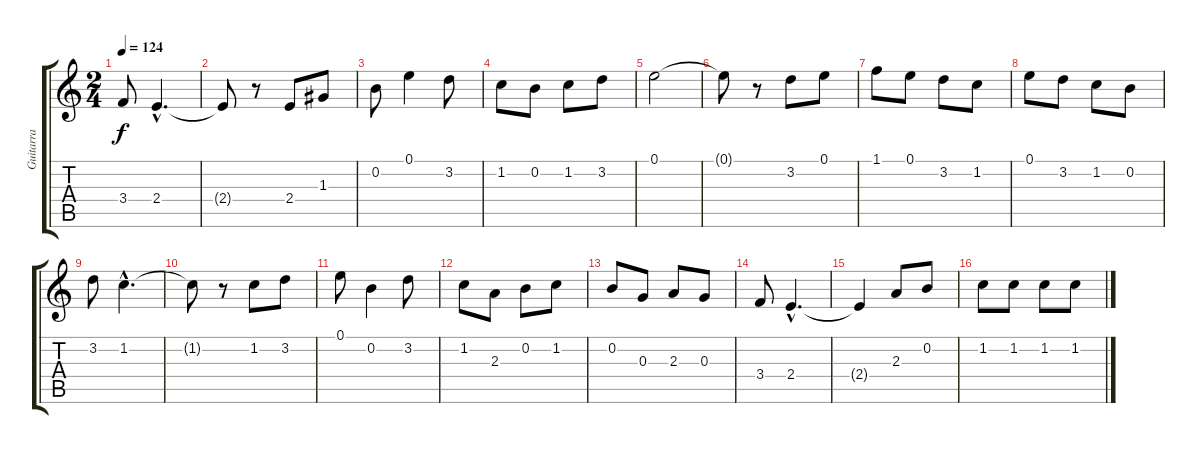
\track ("Guitarra" "Guitarra") {instrument acousticguitarnylon}
\staff {score tabs}
\tuning (E4 B3 G3 D3 A2 E2) {hide}
\ts (2 4)
\tempo 124
\clef g2
\ks c
3.4.8{dy f} 2.4{hac}.4{d} |
2.4{t}.8 r.8 2.4.8 1.3.8 |
0.2.8 0.1.4 3.2.8 |
1.2.8 0.2.8 1.2.8 3.2.8 |
0.1.2 |
0.1{t}.8 r.8 3.2.8 0.1.8 |
1.1.8 0.1.8 3.2.8 1.2.8 |
0.1.8 3.2.8 1.2.8 0.2.8 |
3.2.8 1.2{hac}.4{d} |
1.2{t}.8 r.8 1.2.8 3.2.8 |
0.1.8 0.2.4 3.2.8 |
1.2.8 2.3.8 0.2.8 1.2.8 |
0.2.8 0.3.8 2.3.8 0.3.8 |
3.4.8 2.4{hac}.4{d} |
2.4{t}.4 2.3.8 0.2.8 |
1.2.8 1.2.8 1.2.8 1.2.8
